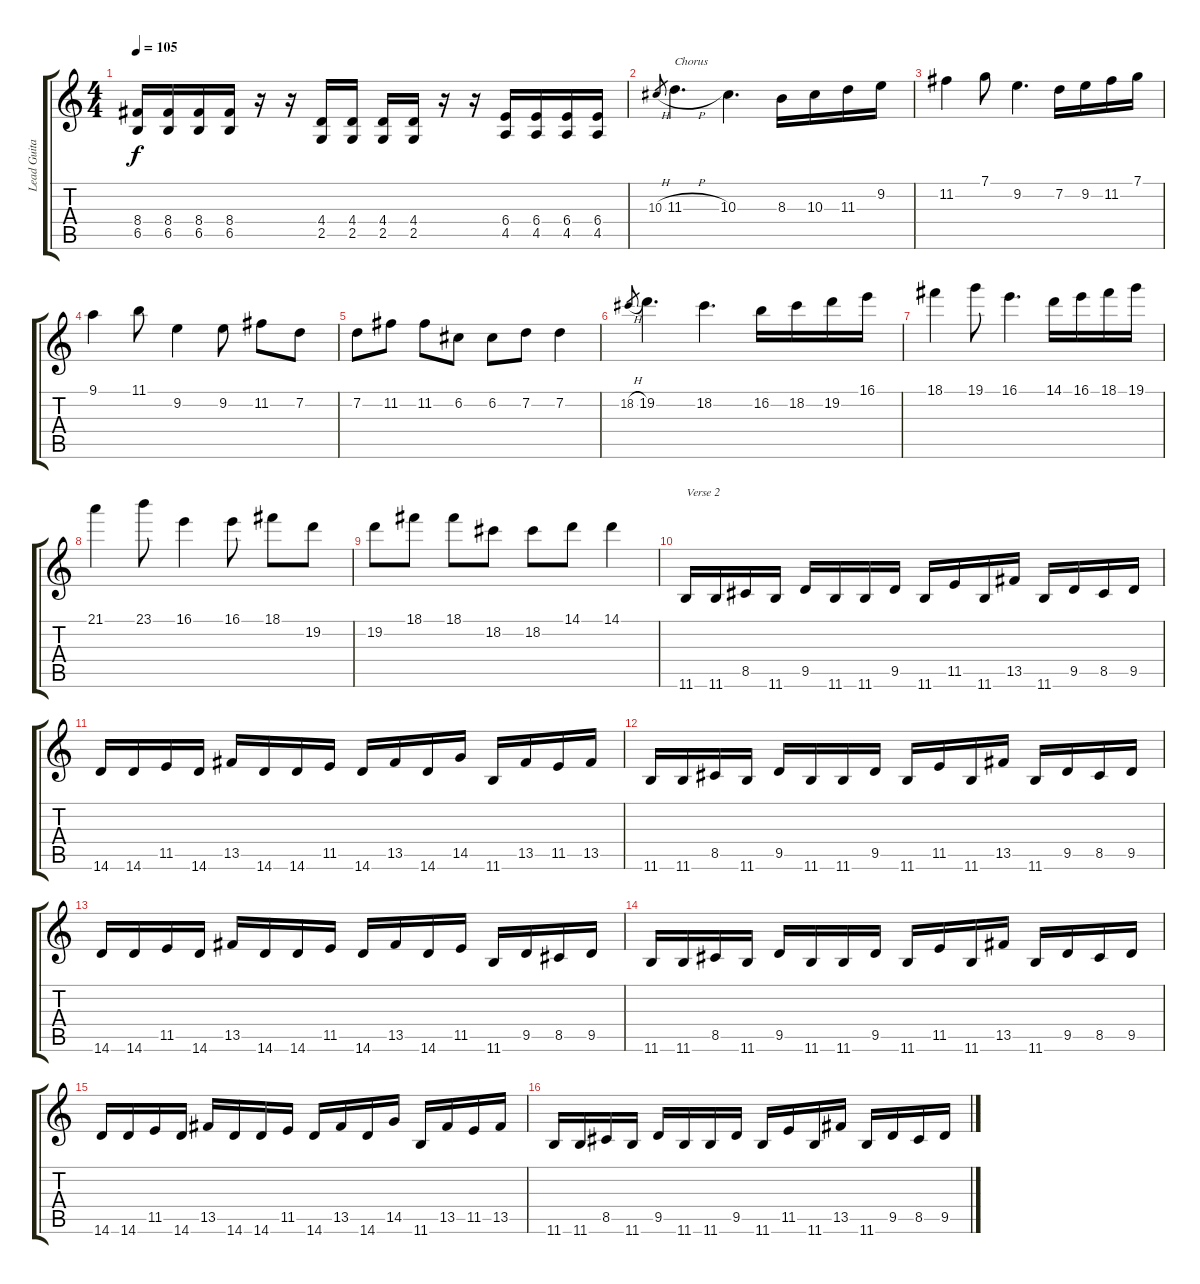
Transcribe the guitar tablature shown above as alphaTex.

\track ("Lead Guitar" "Lead Guita") {instrument distortionguitar}
\staff {score tabs}
\tuning (C4 G3 Eb3 Bb2 F2 C2) {hide}
\ts (4 4)
\tempo 105
\clef g2
\ks c
(8.4 6.5).16{dy f} (8.4 6.5).16 (8.4 6.5).16 (8.4 6.5).16 r.16 r.16 (4.4 2.5).16 (4.4 2.5).16 (4.4 2.5).16 (4.4 2.5).16 r.16 r.16 (6.4 4.5).16 (6.4 4.5).16 (6.4 4.5).16 (6.4 4.5).16 |
10.3{h}.8{gr} 11.3{h}.4{d txt "Chorus"} 10.3.4{d} 8.3.16 10.3.16 11.3.16 9.2.16 |
11.2.4 7.1.8 9.2.4{d} 7.2.16 9.2.16 11.2.16 7.1.16 |
9.1.4 11.1.8 9.2.4 9.2.8 11.2.8 7.2.8 |
7.2.8 11.2.8 11.2.8 6.2.8 6.2.8 7.2.8 7.2.4 |
18.2{h}.8{gr} 19.2.4{d} 18.2.4{d} 16.2.16 18.2.16 19.2.16 16.1.16 |
18.1.4 19.1.8 16.1.4{d} 14.1.16 16.1.16 18.1.16 19.1.16 |
21.1.4 23.1.8 16.1.4 16.1.8 18.1.8 19.2.8 |
19.2.8 18.1.8 18.1.8 18.2.8 18.2.8 14.1.8 14.1.4 |
11.6.16{txt "Verse 2"} 11.6.16 8.5.16 11.6.16 9.5.16 11.6.16 11.6.16 9.5.16 11.6.16 11.5.16 11.6.16 13.5.16 11.6.16 9.5.16 8.5.16 9.5.16 |
14.6.16 14.6.16 11.5.16 14.6.16 13.5.16 14.6.16 14.6.16 11.5.16 14.6.16 13.5.16 14.6.16 14.5.16 11.6.16 13.5.16 11.5.16 13.5.16 |
11.6.16 11.6.16 8.5.16 11.6.16 9.5.16 11.6.16 11.6.16 9.5.16 11.6.16 11.5.16 11.6.16 13.5.16 11.6.16 9.5.16 8.5.16 9.5.16 |
14.6.16 14.6.16 11.5.16 14.6.16 13.5.16 14.6.16 14.6.16 11.5.16 14.6.16 13.5.16 14.6.16 11.5.16 11.6.16 9.5.16 8.5.16 9.5.16 |
11.6.16 11.6.16 8.5.16 11.6.16 9.5.16 11.6.16 11.6.16 9.5.16 11.6.16 11.5.16 11.6.16 13.5.16 11.6.16 9.5.16 8.5.16 9.5.16 |
14.6.16 14.6.16 11.5.16 14.6.16 13.5.16 14.6.16 14.6.16 11.5.16 14.6.16 13.5.16 14.6.16 14.5.16 11.6.16 13.5.16 11.5.16 13.5.16 |
11.6.16 11.6.16 8.5.16 11.6.16 9.5.16 11.6.16 11.6.16 9.5.16 11.6.16 11.5.16 11.6.16 13.5.16 11.6.16 9.5.16 8.5.16 9.5.16
